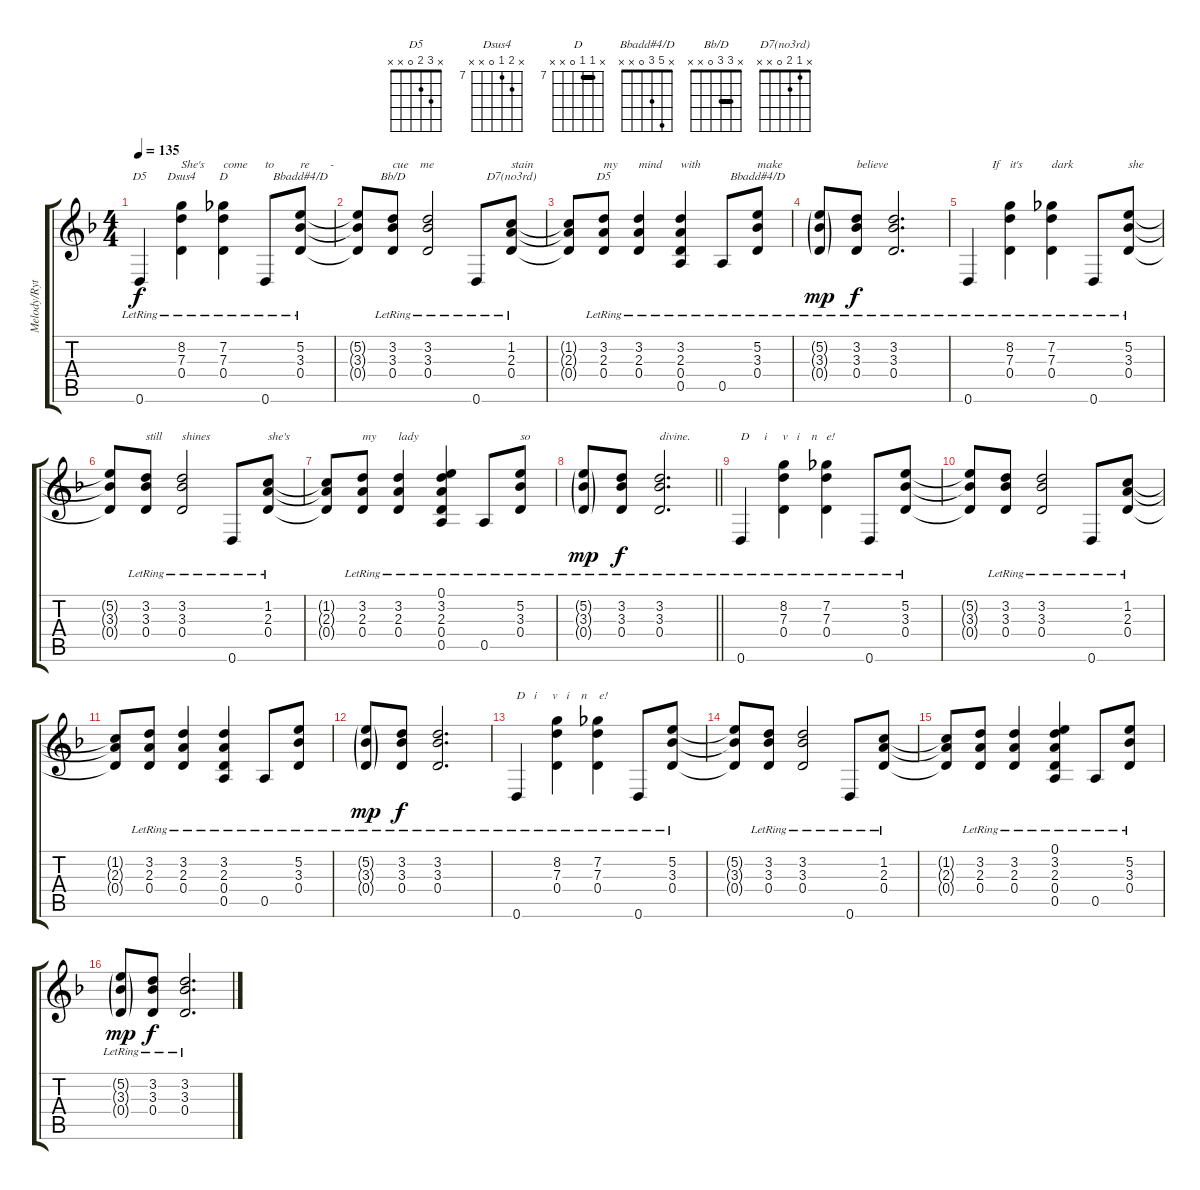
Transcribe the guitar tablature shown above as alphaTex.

\track ("Melody/Rythem #1" "Melody/Ryt") {instrument distortionguitar bank 125}
\staff {score tabs}
\tuning (E4 B3 G3 D3 A2 D2) {hide}
\chord ("D5" x x x x x 0)
\chord ("Dsus4" x 8 7 0 x x) {firstfret 7}
\chord ("D" x 7 7 0 x x) {firstfret 7 barre 7}
\chord ("Bbadd#4/D" 0 3 3 0 x x)
\chord ("Bb/D" x 3 3 0 x x) {barre 3}
\chord ("D7(no3rd)" x 1 2 0 x x)
\chord ("D5" x 3 2 0 x x)
\chord ("Bbadd#4/D" x 5 3 0 x x)
\ts (4 4)
\tempo 135
\clef g2
\ks f
0.6{lr}.4{ch "D5" dy f} (8.2{lr} 7.3{lr} 0.4{lr}).4{ch "Dsus4" txt "She's"} (7.2{lr} 7.3{lr} 0.4{lr}).4{ch "D" txt "come"} 0.6{lr}.8{txt "to"} (5.2{lr} 3.3{lr} 0.4{lr}).8{ch "Bbadd#4/D" txt "re       -"} |
(5.2{t} 3.3{t} 0.4{t}).8 (3.2{lr} 3.3{lr} 0.4{lr}).8{ch "Bb/D" txt "cue    me"} (3.2{lr} 3.3{lr} 0.4{lr}).2 0.6{lr}.8 (1.2{lr} 2.3{lr} 0.4{lr}).8{ch "D7(no3rd)" txt "stain"} |
(1.2{t} 2.3{t} 0.4{t}).8 (3.2{lr} 2.3{lr} 0.4{lr}).8{ch "D5" txt "my"} (3.2{lr} 2.3{lr} 0.4{lr}).4{txt "mind"} (3.2{lr} 2.3{lr} 0.4{lr} 0.5{lr}).4{txt "with"} 0.5{lr}.8 (5.2{lr} 3.3{lr} 0.4{lr}).8{ch "Bbadd#4/D" txt "make"} |
(5.2{g lr} 3.3{g lr} 0.4{g lr}).8{dy mp} (3.2{lr} 3.3{lr} 0.4{lr}).8{txt "believe" dy f} (3.2{lr} 3.3{lr} 0.4{lr}).2{d} |
0.6{lr}.4{txt "        If"} (8.2{lr} 7.3{lr} 0.4{lr}).4{txt "it's"} (7.2{lr} 7.3{lr} 0.4{lr}).4{txt "dark"} 0.6{lr}.8 (5.2{lr} 3.3{lr} 0.4{lr}).8{txt "she"} |
(5.2{t} 3.3{t} 0.4{t}).8 (3.2{lr} 3.3{lr} 0.4{lr}).8{txt "still"} (3.2{lr} 3.3{lr} 0.4{lr}).2{txt "shines"} 0.6{lr}.8 (1.2{lr} 2.3{lr} 0.4{lr}).8{txt "she's"} |
(1.2{t} 2.3{t} 0.4{t}).8 (3.2{lr} 2.3{lr} 0.4{lr}).8{txt "my"} (3.2{lr} 2.3{lr} 0.4{lr}).4{txt "lady"} (0.1{lr} 3.2{lr} 2.3{lr} 0.4{lr} 0.5{lr}).4 0.5{lr}.8 (5.2{lr} 3.3{lr} 0.4{lr}).8{txt "so"} |
\barLineRight lightlight
(5.2{g lr} 3.3{g lr} 0.4{g lr}).8{dy mp} (3.2{lr} 3.3{lr} 0.4{lr}).8{dy f} (3.2{lr} 3.3{lr} 0.4{lr}).2{d txt "divine."} |
0.6{lr}.4{txt "D     i     v   i    n   e!"} (8.2{lr} 7.3{lr} 0.4{lr}).4 (7.2{lr} 7.3{lr} 0.4{lr}).4 0.6{lr}.8 (5.2{lr} 3.3{lr} 0.4{lr}).8 |
(5.2{t} 3.3{t} 0.4{t}).8 (3.2{lr} 3.3{lr} 0.4{lr}).8 (3.2{lr} 3.3{lr} 0.4{lr}).2 0.6{lr}.8 (1.2{lr} 2.3{lr} 0.4{lr}).8 |
(1.2{t} 2.3{t} 0.4{t}).8 (3.2{lr} 2.3{lr} 0.4{lr}).8 (3.2{lr} 2.3{lr} 0.4{lr}).4 (3.2{lr} 2.3{lr} 0.4{lr} 0.5{lr}).4 0.5{lr}.8 (5.2{lr} 3.3{lr} 0.4{lr}).8 |
(5.2{g lr} 3.3{g lr} 0.4{g lr}).8{dy mp} (3.2{lr} 3.3{lr} 0.4{lr}).8{dy f} (3.2{lr} 3.3{lr} 0.4{lr}).2{d txt "              "} |
0.6{lr}.4{txt "D   i     v   i    n    e!"} (8.2{lr} 7.3{lr} 0.4{lr}).4 (7.2{lr} 7.3{lr} 0.4{lr}).4 0.6{lr}.8 (5.2{lr} 3.3{lr} 0.4{lr}).8 |
(5.2{t} 3.3{t} 0.4{t}).8 (3.2{lr} 3.3{lr} 0.4{lr}).8 (3.2{lr} 3.3{lr} 0.4{lr}).2 0.6{lr}.8 (1.2{lr} 2.3{lr} 0.4{lr}).8 |
(1.2{t} 2.3{t} 0.4{t}).8 (3.2{lr} 2.3{lr} 0.4{lr}).8 (3.2{lr} 2.3{lr} 0.4{lr}).4 (0.1{lr} 3.2{lr} 2.3{lr} 0.4{lr} 0.5{lr}).4 0.5{lr}.8 (5.2{lr} 3.3{lr} 0.4{lr}).8 |
(5.2{g lr} 3.3{g lr} 0.4{g lr}).8{dy mp} (3.2{lr} 3.3{lr} 0.4{lr}).8{dy f} (3.2{lr} 3.3{lr} 0.4{lr}).2{d}
